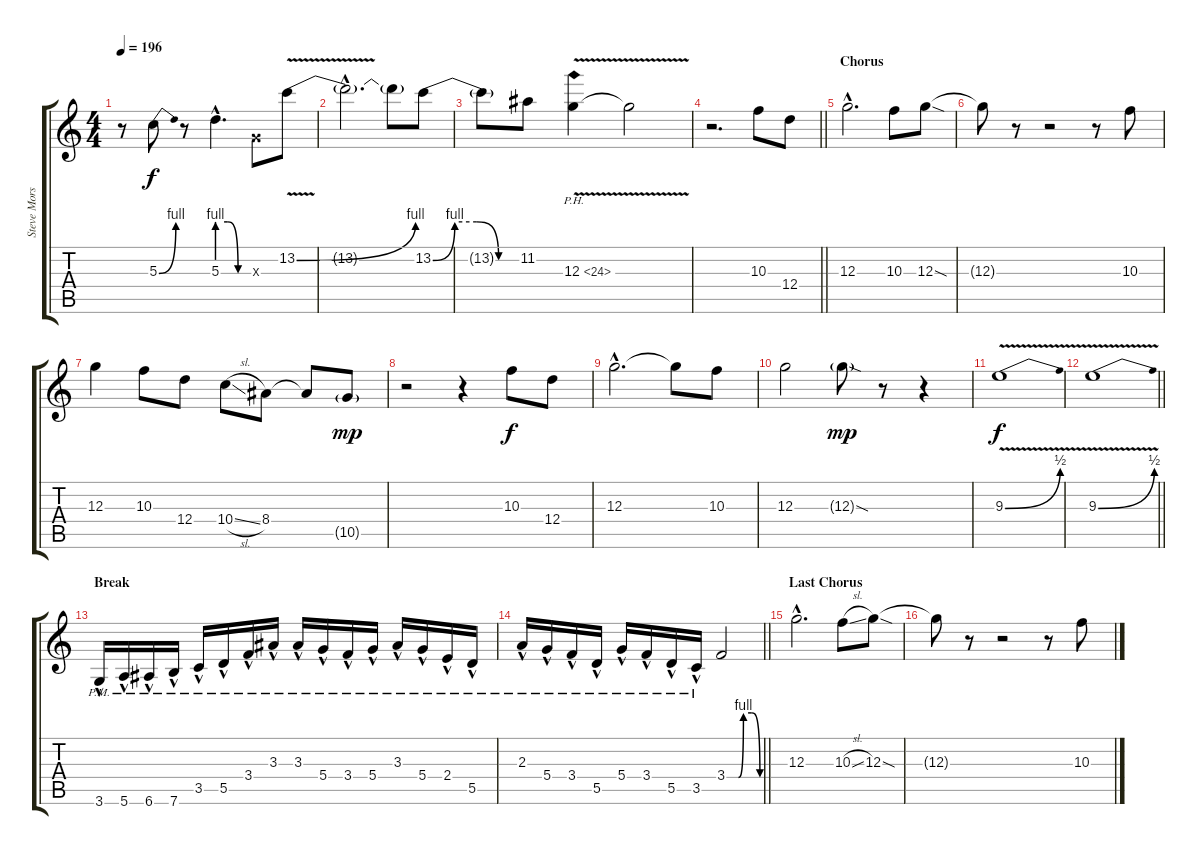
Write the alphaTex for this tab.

\track ("Steve Morse" "Steve Mors") {instrument overdrivenguitar}
\staff {score tabs}
\tuning (E4 B3 G3 D3 A2 E2) {hide}
\ts (4 4)
\tempo 196
\clef g2
\ks c
r.8{dy f} 5.3{be (bend 0 0 60 4)}.8 r.8 5.3{be (custom 0 4 20 4 40 0 60 0) hac}.4{d} 0.3{x}.8 13.2{be (bend 0 0 60 4) v}.8 |
13.2{hac t}.2{d} 13.2{t}.8 13.2{be (custom 0 0 15 4 30 4 45 0 60 0)}.8 |
13.2{t}.8 11.2.8 12.3{ph 12 v}.4 12.3{t}.2 |
\barLineRight lightlight
r.2{d} 10.3.8 12.4.8 |
\section ("" "Chorus")
12.3{hac}.2{d} 10.3.8 12.3{sod}.8 |
12.3{t}.8 r.8 r.2 r.8 10.3.8 |
12.3.4 10.3.8 12.4.8 10.4{sl}.8 8.4.8 8.4{t}.8 10.5{g}.8{dy mp} |
r.2 r.4 10.3.8{dy f} 12.4.8 |
12.3{hac}.2{d} 12.3{t}.8 10.3.8 |
12.3.2 12.3{sod g}.8{dy mp} r.8 r.4 |
9.3{be (bend 0 0 60 2) v}.1{dy f} |
\barLineRight lightlight
9.3{be (bend 0 0 60 2) v}.1 |
\section ("" "Break")
3.6{hac pm}.16 5.6{hac pm}.16 6.6{hac pm}.16 7.6{hac pm}.16 3.5{hac pm}.16 5.5{hac pm}.16 3.4{hac pm}.16 3.3{hac pm}.16 3.3{hac pm}.16 5.4{hac pm}.16 3.4{hac pm}.16 5.4{hac pm}.16 3.3{hac pm}.16 5.4{hac pm}.16 2.4{hac pm}.16 5.5{hac pm}.16 |
\barLineRight lightlight
2.3{hac pm}.16 5.4{hac pm}.16 3.4{hac pm}.16 5.5{hac pm}.16 5.4{hac pm}.16 3.4{hac pm}.16 5.5{hac pm}.16 3.5{hac pm}.16 3.4{be (custom 0 0 21 0 30 4 45 4 60 0)}.2 |
\section ("" "Last Chorus")
12.3{hac}.2{d} 10.3{sl}.8 12.3{sod}.8 |
12.3{t}.8 r.8 r.2 r.8 10.3.8
